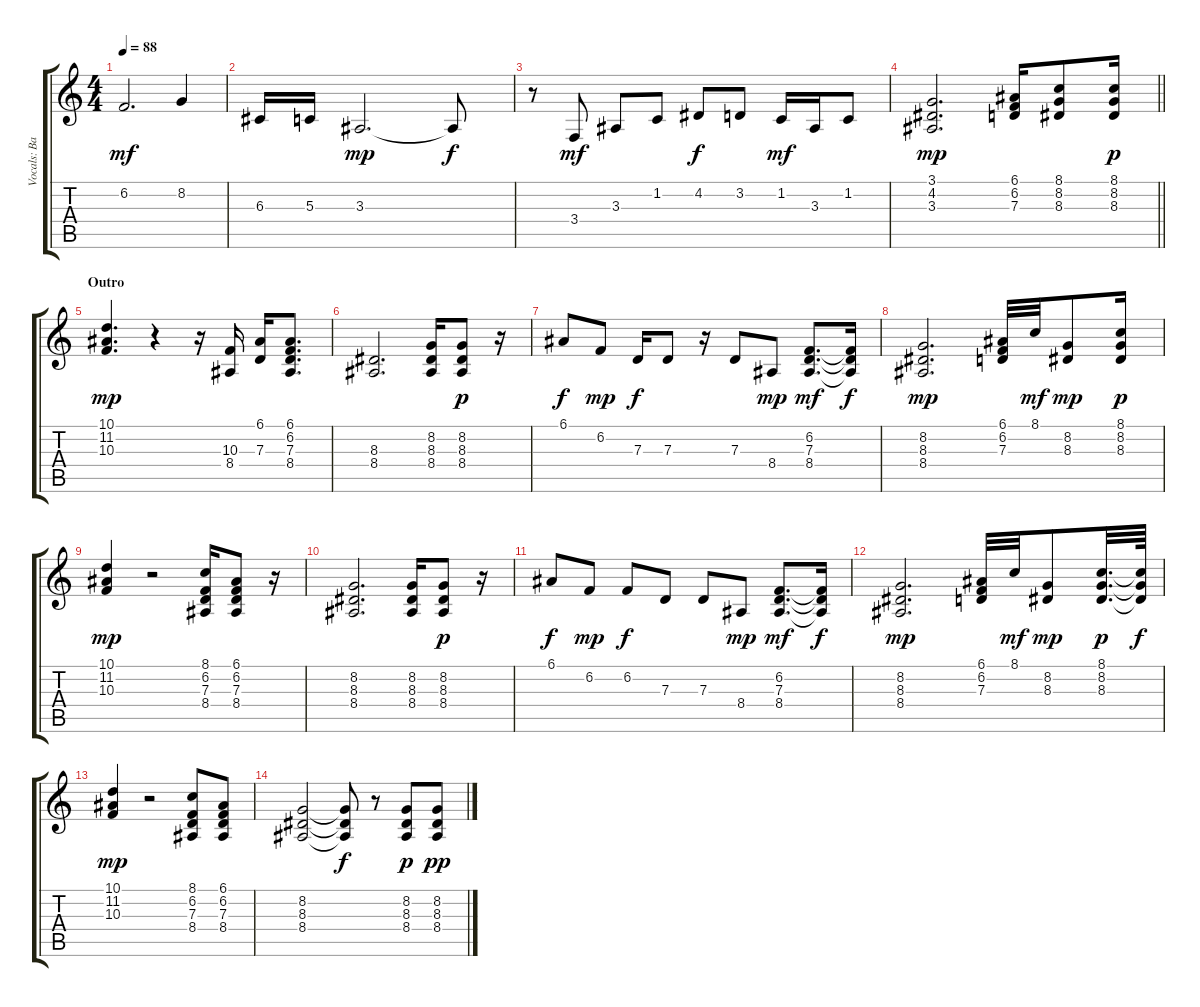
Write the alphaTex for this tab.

\track ("Vocals: Backing" "Vocals: Ba") {instrument flute}
\staff {score tabs}
\tuning (E4 B3 G3 D3 A2 E2) {hide}
\ts (4 4)
\tempo 88
\clef g2
\ks c
6.2.2{d dy mf} 8.2.4 |
6.3.16 5.3.16 3.3.2{d dy mp} 3.3{t}.8{dy f} |
r.8 3.4.8{dy mf} 3.3.8 1.2.8 4.2.8{dy f} 3.2.8 1.2.16{dy mf} 3.3.16 1.2.8 |
\barLineRight lightlight
(3.1 4.2 3.3).2{d dy mp} (6.1 6.2 7.3).16 (8.1 8.2 8.3).8 (8.1 8.2 8.3).16{dy p} |
\section ("" "Outro")
(10.1 11.2 10.3).4{d dy mp} r.4 r.16 (10.3 8.4).16 (6.1 7.3).16 (6.1 6.2 7.3 8.4).8{d} |
(8.3 8.4).2{d} (8.2 8.3 8.4).16 (8.2 8.3 8.4).8{dy p} r.16 |
6.1.8{dy f} 6.2.8{dy mp} 7.3.16{dy f} 7.3.8 r.16 7.3.8 8.4.8{dy mp} (6.2 7.3 8.4).8{d dy mf} (6.2{t} 7.3{t} 8.4{t}).16{dy f} |
(8.2 8.3 8.4).2{d dy mp} (6.1 6.2 7.3).32 8.1.32{dy mf} (8.2 8.3).8{dy mp} (8.1 8.2 8.3).16{dy p} |
(10.1 11.2 10.3).4{dy mp} r.2 (8.1 6.2 7.3 8.4).16 (6.1 6.2 7.3 8.4).8 r.16 |
(8.2 8.3 8.4).2{d} (8.2 8.3 8.4).16 (8.2 8.3 8.4).8{dy p} r.16 |
6.1.8{dy f} 6.2.8{dy mp} 6.2.8{dy f} 7.3.8 7.3.8 8.4.8{dy mp} (6.2 7.3 8.4).8{d dy mf} (6.2{t} 7.3{t} 8.4{t}).16{dy f} |
(8.2 8.3 8.4).2{d dy mp} (6.1 6.2 7.3).32 8.1.32{dy mf} (8.2 8.3).8{dy mp} (8.1 8.2 8.3).32{d dy p} (8.1{t} 8.2{t} 8.3{t}).64{dy f} |
(10.1 11.2 10.3).4{dy mp} r.2 (8.1 6.2 7.3 8.4).8 (6.1 6.2 7.3 8.4).8 |
(8.2 8.3 8.4).2 (8.2{t} 8.3{t} 8.4{t}).8{dy f} r.8 (8.2 8.3 8.4).8{dy p} (8.2 8.3 8.4).8{dy pp}
